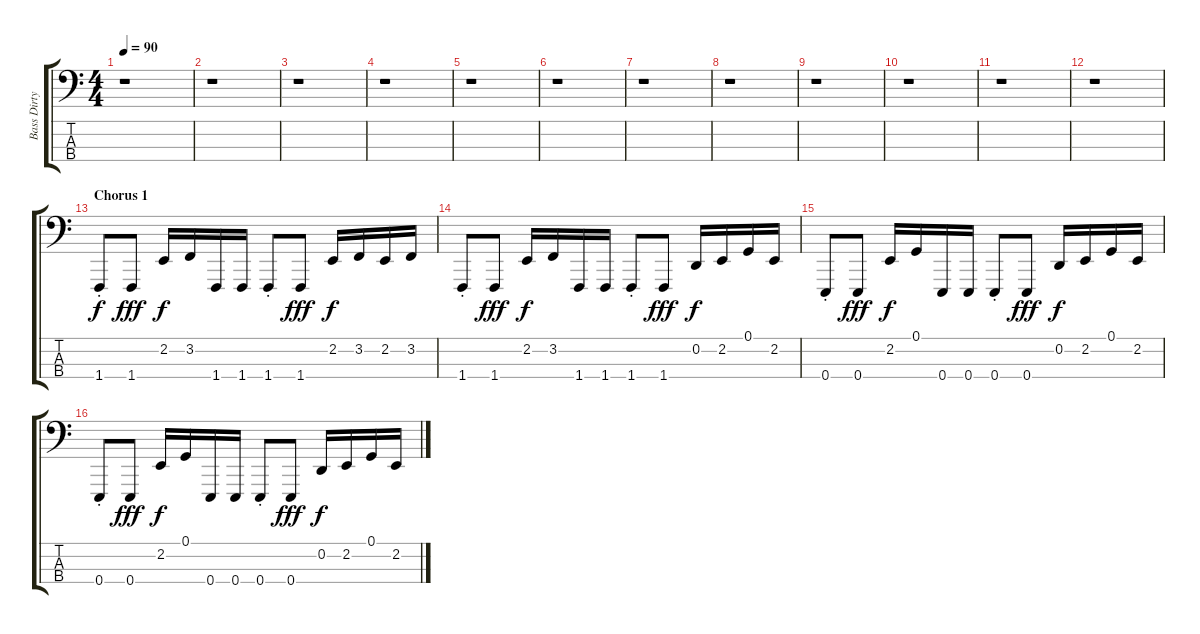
\track ("Bass Dirty" "Bass Dirty") {instrument lead2sawtooth}
\staff {score tabs}
\tuning (G2 D2 A1 E1) {hide}
\ts (4 4)
\tempo 90
\clef f4
\ks c
r.1{dy f} |
r.1 |
r.1 |
r.1 |
r.1 |
r.1 |
r.1 |
r.1 |
r.1 |
r.1 |
r.1 |
r.1 |
\section ("" "Chorus 1")
1.4{st}.8 1.4.8{dy fff} 2.2.16{dy f} 3.2.16 1.4.16 1.4.16 1.4{st}.8 1.4.8{dy fff} 2.2.16{dy f} 3.2.16 2.2.16 3.2.16 |
1.4{st}.8 1.4.8{dy fff} 2.2.16{dy f} 3.2.16 1.4.16 1.4.16 1.4{st}.8 1.4.8{dy fff} 0.2.16{dy f} 2.2.16 0.1.16 2.2.16 |
0.4{st}.8 0.4.8{dy fff} 2.2.16{dy f} 0.1.16 0.4.16 0.4.16 0.4{st}.8 0.4.8{dy fff} 0.2.16{dy f} 2.2.16 0.1.16 2.2.16 |
0.4{st}.8 0.4.8{dy fff} 2.2.16{dy f} 0.1.16 0.4.16 0.4.16 0.4{st}.8 0.4.8{dy fff} 0.2.16{dy f} 2.2.16 0.1.16 2.2.16
